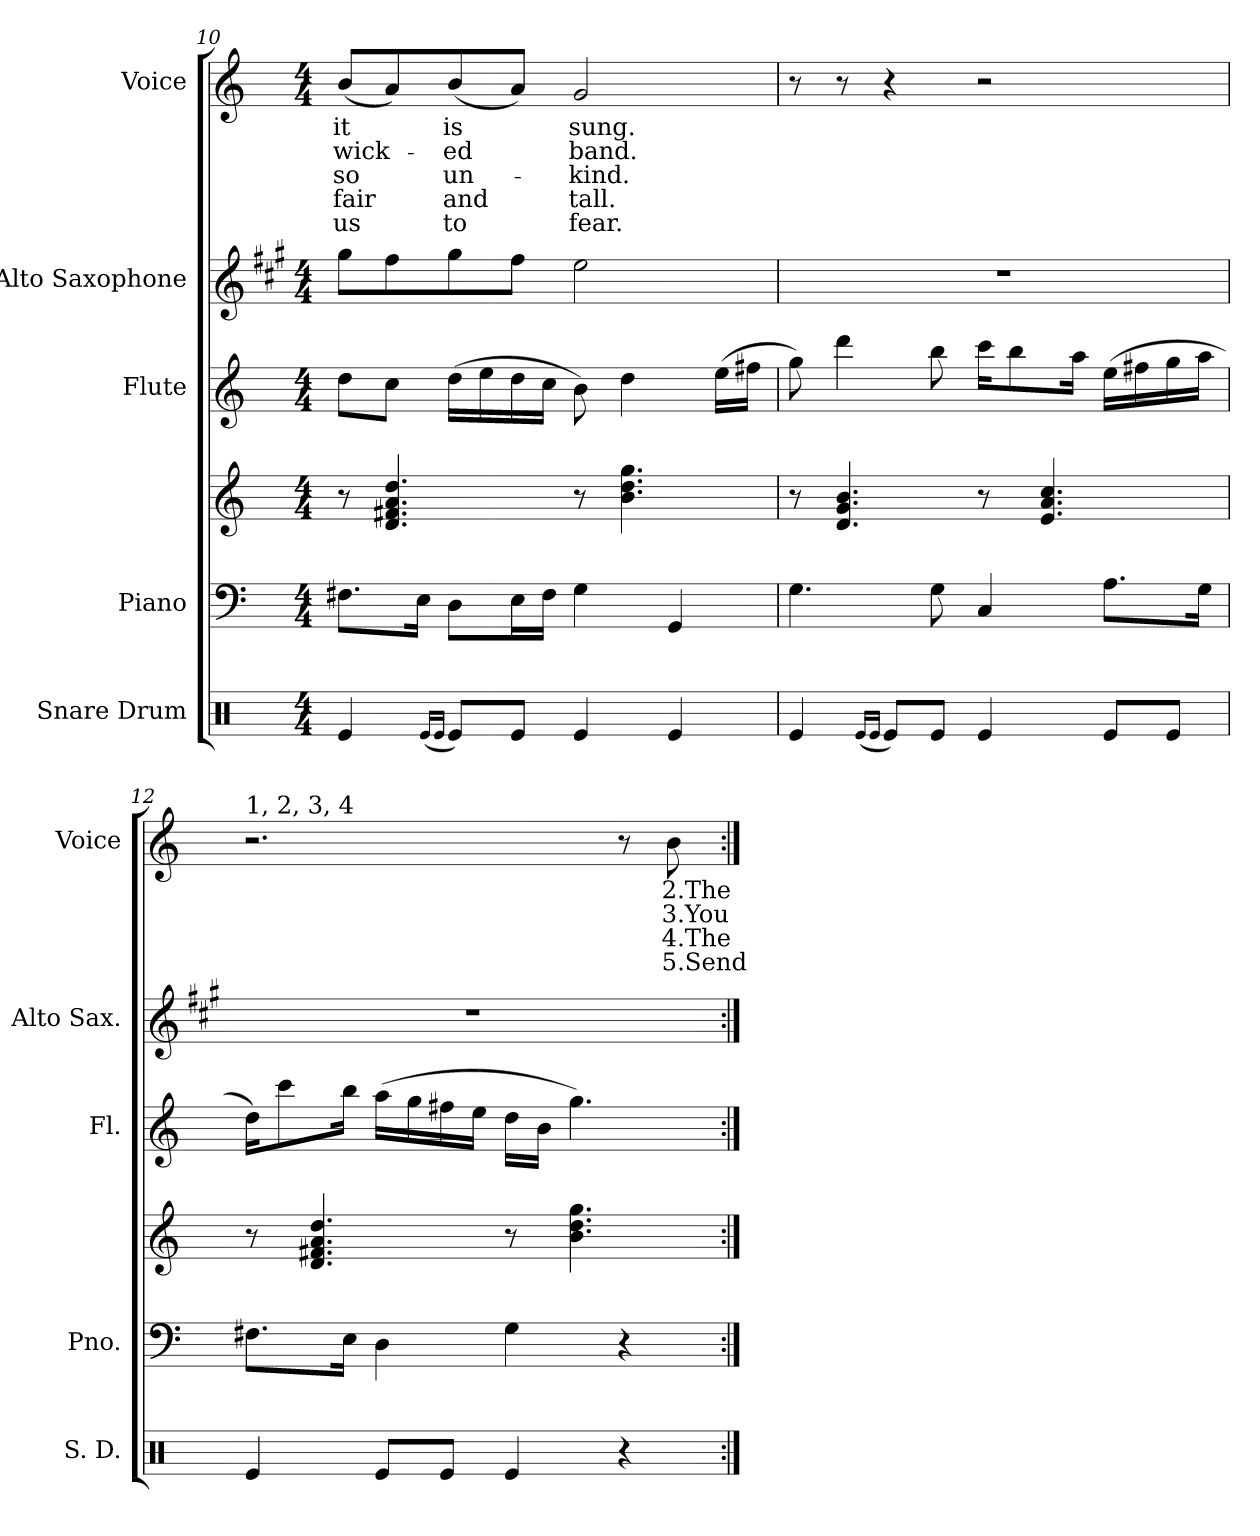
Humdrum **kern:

**kern	**kern	**kern	**kern	**kern	**kern	**text	**text	**text	**text	**text
*part5	*part4	*part4	*part3	*part2	*part1	*part1	*part1	*part1	*part1	*part1
*staff6	*staff5	*staff4	*staff3	*staff2	*staff1	*staff1	*staff1	*staff1	*staff1	*staff1
*I"Snare Drum	*I"Piano	*	*I"Flute	*I"Alto Saxophone	*I"Voice	*	*	*	*	*
*I'S. D.	*I'Pno.	*	*I'Fl.	*I'Alto Sax.	*I'Voice	*	*	*	*	*
*clefX	*clefF4	*clefG2	*clefG2	*clefG2	*clefG2	*	*	*	*	*
*	*	*	*	*ITrd5c9	*	*	*	*	*	*
*k[]	*k[]	*k[]	*k[]	*k[]	*k[]	*	*	*	*	*
*C:	*C:	*C:	*C:	*C:	*C:	*	*	*	*	*
*M4/4	*M4/4	*M4/4	*M4/4	*M4/4	*M4/4	*	*	*	*	*
=10	=10	=10	=10	=10	=10	=10	=10	=10	=10	=10
!	!	!	!	!	!	!LO:LY:b:color=#000000	!LO:LY:b:color=#000000	!LO:LY:b:color=#000000	!LO:LY:b:color=#000000	!LO:LY:b:color=#000000
4Rei/	8.F#Xi\L	8r	8ddi\L	8bi\L	(8bi/L	it	wick-	so	fair	us
.	.	4.di/ 4.f#Xi 4.ai 4.ddi	8cci\J	8ai\	8ai/)	.	.	.	.	.
.	16Ei\Jk	.	.	.	.	.	.	.	.	.
(16qRei/LL	.	.	.	.	.	.	.	.	.	.
16qRei/JJ	.	.	.	.	.	.	.	.	.	.
!	!	!	!	!	!	!LO:LY:b:color=#000000	!LO:LY:b:color=#000000	!LO:LY:b:color=#000000	!LO:LY:b:color=#000000	!LO:LY:b:color=#000000
8Rei/L)	8Di\L	.	(16ddi\LL	8bi\	(8bi/	is	-ed	un-	and	to
.	.	.	16eei\	.	.	.	.	.	.	.
8Rei/J	16Ei\L	.	16ddi\	8ai\J	8ai/J)	.	.	.	.	.
.	16F#i\JJ	.	16cci\JJ	.	.	.	.	.	.	.
!	!	!	!	!	!	!LO:LY:b:color=#000000	!LO:LY:b:color=#000000	!LO:LY:b:color=#000000	!LO:LY:b:color=#000000	!LO:LY:b:color=#000000
4Rei/	4Gi\	8r	8bi\)	2gi\	2gi/	sung.	band.	-kind.	tall.	fear.
.	.	4.bi\ 4.ddi 4.ggi	4ddi\	.	.	.	.	.	.	.
4Rei/	4GGi/	.	.	.	.	.	.	.	.	.
.	.	.	(16eei\LL	.	.	.	.	.	.	.
.	.	.	16ff#Xi\JJ	.	.	.	.	.	.	.
!!LO:LB:g=z
=11	=11	=11	=11	=11	=11	=11	=11	=11	=11	=11
4Rei/	4.Gi\	8r	8ggi\)	1r	8r	.	.	.	.	.
.	.	4.di/ 4.gi 4.bi	4dddi\	.	8r	.	.	.	.	.
(16qRei/LL	.	.	.	.	.	.	.	.	.	.
16qRei/JJ	.	.	.	.	.	.	.	.	.	.
8Rei/L)	.	.	.	.	4r	.	.	.	.	.
8Rei/J	8Gi\	.	8bbi\	.	.	.	.	.	.	.
4Rei/	4Ci/	8r	16ccci\KL	.	2r	.	.	.	.	.
.	.	.	8bbi\	.	.	.	.	.	.	.
.	.	4.ei/ 4.ai 4.cci	.	.	.	.	.	.	.	.
.	.	.	16aai\Jk	.	.	.	.	.	.	.
8Rei/L	8.Ai\L	.	(16eei\LL	.	.	.	.	.	.	.
.	.	.	16ff#Xi\	.	.	.	.	.	.	.
8Rei/J	.	.	16ggi\	.	.	.	.	.	.	.
.	16Gi\Jk	.	16aai\JJ	.	.	.	.	.	.	.
=12	=12	=12	=12	=12	=12	=12	=12	=12	=12	=12
!	!	!	!	!	!LO:TX:a:t=1, 2, 3, 4	!	!	!	!	!
4Rei/	8.F#Xi\L	8r	16ddi\KL)	1r	2.r	.	.	.	.	.
.	.	.	8ccci\	.	.	.	.	.	.	.
.	.	4.di/ 4.f#Xi 4.ai 4.ddi	.	.	.	.	.	.	.	.
.	16Ei\Jk	.	16bbi\Jk	.	.	.	.	.	.	.
8Rei/L	4Di\	.	(16aai\LL	.	.	.	.	.	.	.
.	.	.	16ggi\	.	.	.	.	.	.	.
8Rei/J	.	.	16ff#Xi\	.	.	.	.	.	.	.
.	.	.	16eei\JJ	.	.	.	.	.	.	.
4Rei/	4Gi\	8r	16ddi\LL	.	.	.	.	.	.	.
.	.	.	16bi\JJ	.	.	.	.	.	.	.
.	.	4.bi\ 4.ddi 4.ggi	4.ggi\)	.	.	.	.	.	.	.
4r	4r	.	.	.	8r	.	.	.	.	.
!	!	!	!	!	!	!LO:LY:b:color=#000000	!LO:LY:b:color=#000000	!LO:LY:b:color=#000000	!LO:LY:b:color=#000000	!
.	.	.	.	.	8bi\	2.The	3.You	4.The	5.Send	.
=:|!	=:|!	=:|!	=:|!	=:|!	=:|!	=:|!	=:|!	=:|!	=:|!	=:|!
*-	*-	*-	*-	*-	*-	*-	*-	*-	*-	*-
